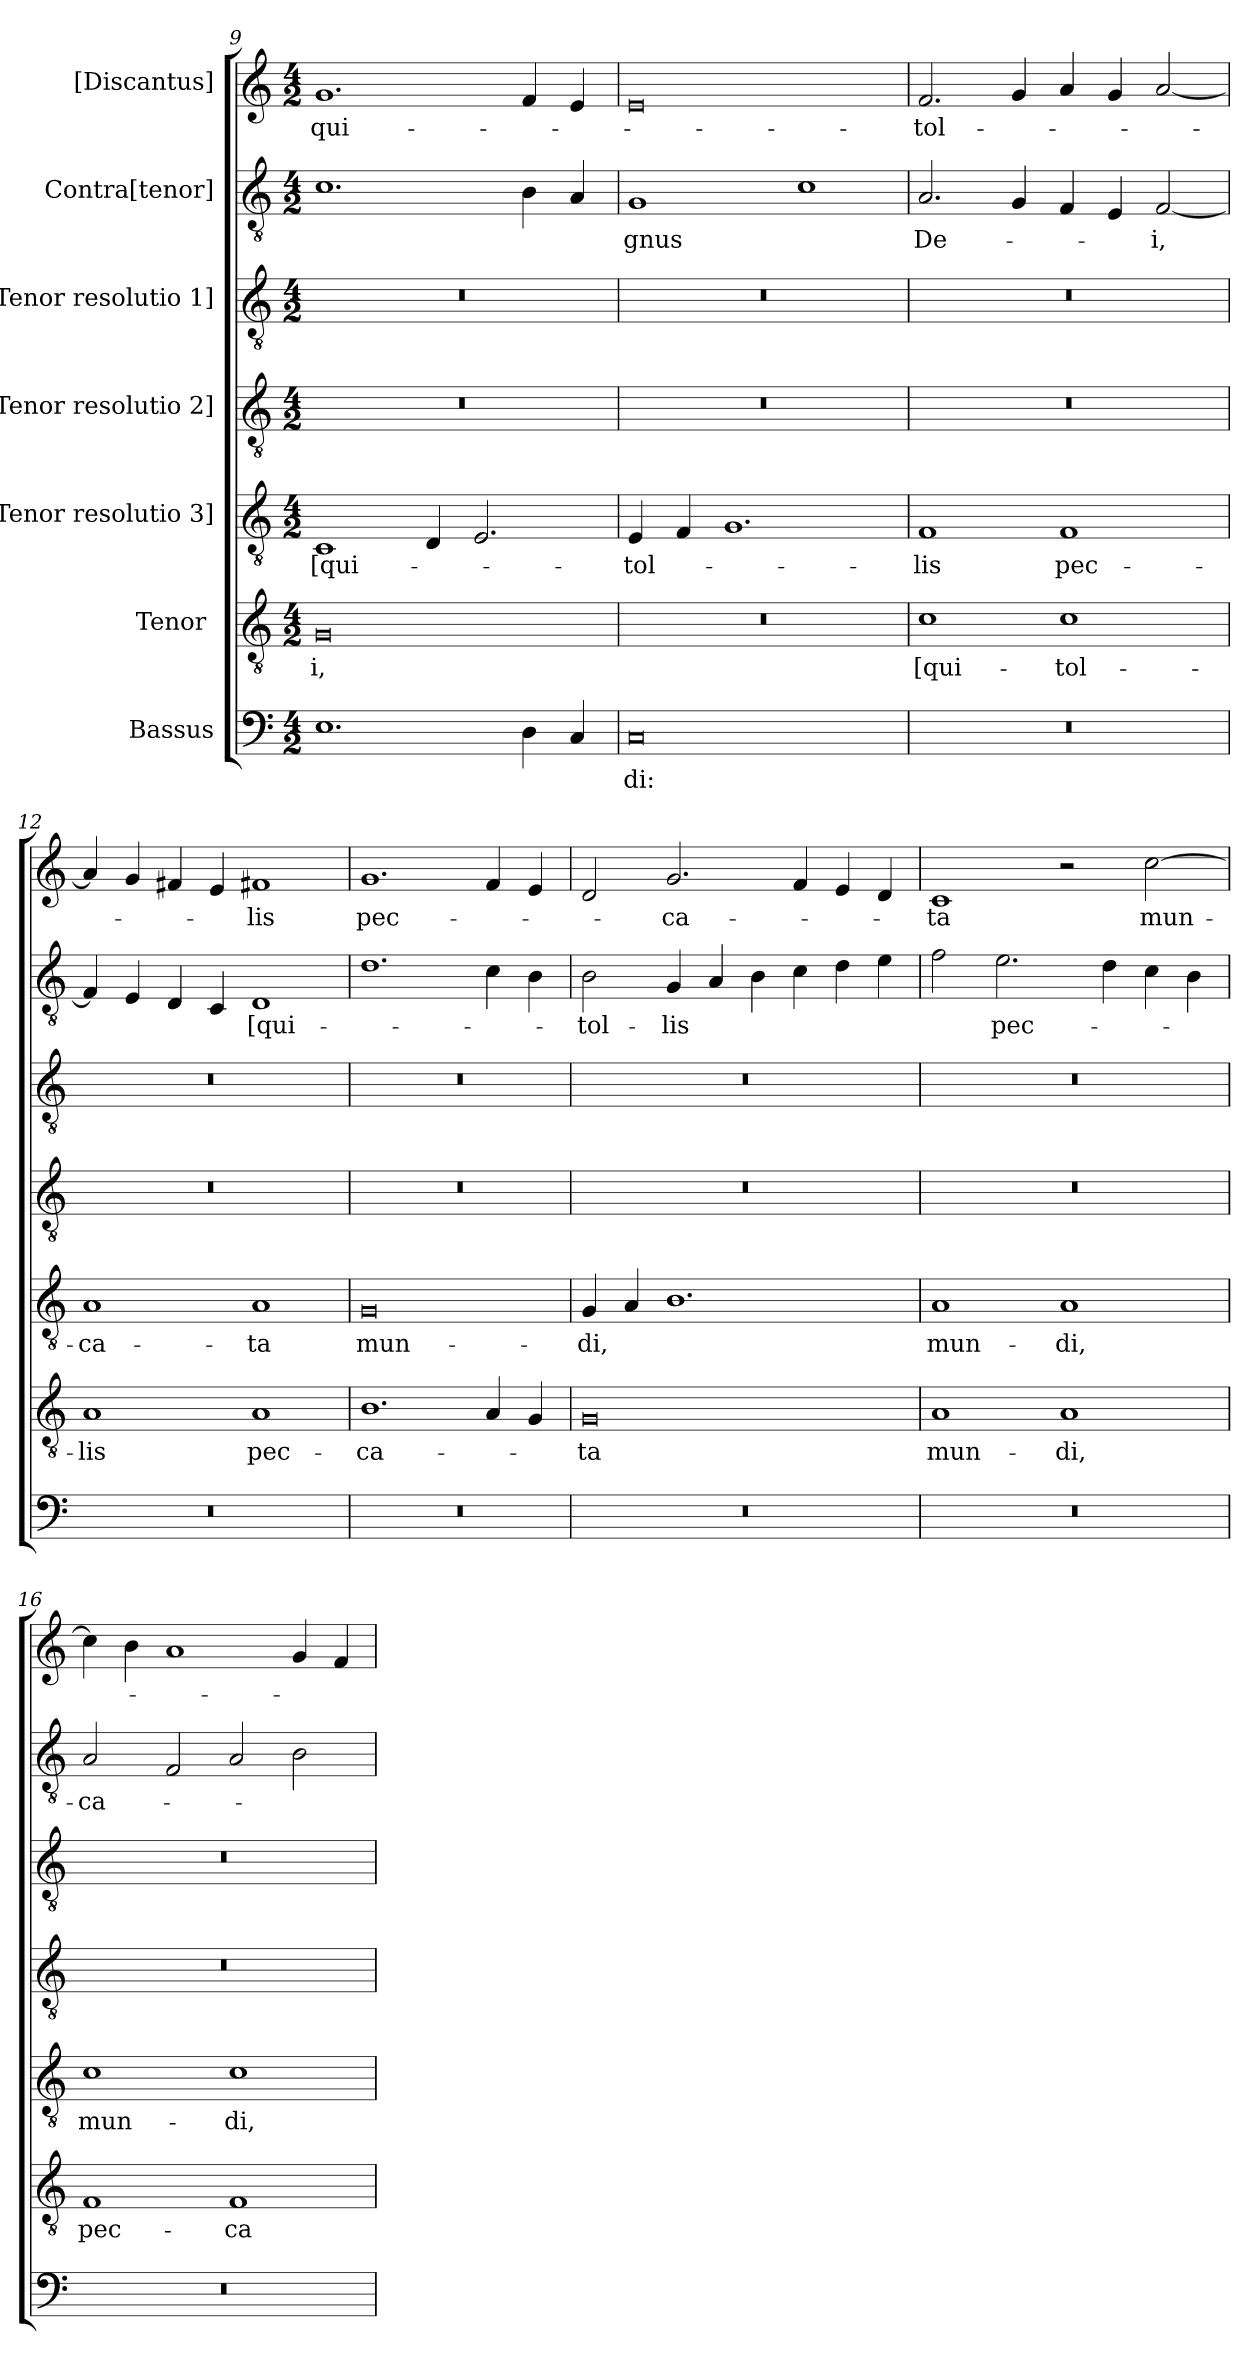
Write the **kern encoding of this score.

**kern	**text	**kern	**text	**kern	**text	**kern	**kern	**kern	**text	**kern	**text
*part7	*part7	*part6	*part6	*part5	*part5	*part4	*part3	*part2	*part2	*part1	*part1
*staff7	*staff7	*staff6	*staff6	*staff5	*staff5	*staff4	*staff3	*staff2	*staff2	*staff1	*staff1
*I"Bassus	*	*I"Tenor [4]	*	*I"[Tenor resolutio 3]	*	*I"[Tenor resolutio 2]	*I"[Tenor resolutio 1]	*I"Contra[tenor]	*	*I"[Discantus]	*
*clefF4	*	*clefGv2	*	*clefGv2	*	*clefGv2	*clefGv2	*clefGv2	*	*clefG2	*
*k[]	*	*k[]	*	*k[]	*	*k[]	*k[]	*k[]	*	*k[]	*
*M4/2	*	*M4/2	*	*M4/2	*	*M4/2	*M4/2	*M4/2	*	*M4/2	*
=9	=9	=9	=9	=9	=9	=9	=9	=9	=9	=9	=9
1.E\	.	0G/	-i,	1C/	[qui-	0r	0r	1.c\	.	1.g/	qui-
.	.	.	.	4D/	.	.	.	.	.	.	.
.	.	.	.	2.E/	.	.	.	.	.	.	.
4D\	.	.	.	.	.	.	.	4B\	.	4f/	.
4C/	.	.	.	.	.	.	.	4A/	.	4e/	.
=10	=10	=10	=10	=10	=10	=10	=10	=10	=10	=10	=10
0C/	-di:	0r	.	4E/	tol-	0r	0r	1G/	-gnus	0e/	.
.	.	.	.	4F/	.	.	.	.	.	.	.
.	.	.	.	1.G/	.	.	.	.	.	.	.
.	.	.	.	.	.	.	.	1c\	.	.	.
=11	=11	=11	=11	=11	=11	=11	=11	=11	=11	=11	=11
0r	.	1c\	[qui-	1F/	-lis	0r	0r	2.A/	De-	2.f/	tol-
.	.	.	.	.	.	.	.	4G/	.	4g/	.
.	.	1c\	tol-	1F/	pec-	.	.	4F/	.	4a/	.
.	.	.	.	.	.	.	.	4E/	.	4g/	.
.	.	.	.	.	.	.	.	[2F/	-i,	[2a/	.
=12	=12	=12	=12	=12	=12	=12	=12	=12	=12	=12	=12
0r	.	1A/	-lis	1A/	-ca-	0r	0r	4F/]	.	4a/]	.
.	.	.	.	.	.	.	.	4E/	.	4g/	.
.	.	.	.	.	.	.	.	4D/	.	4f#X/	.
.	.	.	.	.	.	.	.	4C/	.	4e/	.
.	.	1A/	pec-	1A/	-ta	.	.	1D/	[qui-	1f#X/	-lis
=13	=13	=13	=13	=13	=13	=13	=13	=13	=13	=13	=13
0r	.	1.B\	-ca-	0G/	mun-	0r	0r	1.d\	.	1.g/	pec-
.	.	4A/	.	.	.	.	.	4c\	.	4f/	.
.	.	4G/	.	.	.	.	.	4B\	.	4e/	.
=14	=14	=14	=14	=14	=14	=14	=14	=14	=14	=14	=14
0r	.	0G/	-ta	4G/	-di,	0r	0r	2B\	tol-	2d/	.
.	.	.	.	4A/	.	.	.	.	.	.	.
.	.	.	.	1.B\	.	.	.	4G/	-lis	2.g/	-ca-
.	.	.	.	.	.	.	.	4A/	.	.	.
.	.	.	.	.	.	.	.	4B\	.	.	.
.	.	.	.	.	.	.	.	4c\	.	4f/	.
.	.	.	.	.	.	.	.	4d\	.	4e/	.
.	.	.	.	.	.	.	.	4e\	.	4d/	.
=15	=15	=15	=15	=15	=15	=15	=15	=15	=15	=15	=15
0r	.	1A/	mun-	1A/	mun-	0r	0r	2f\	.	1c/	-ta
.	.	.	.	.	.	.	.	2.e\	pec-	.	.
.	.	1A/	-di,	1A/	-di,	.	.	.	.	2r	.
.	.	.	.	.	.	.	.	4d\	.	.	.
.	.	.	.	.	.	.	.	4c\	.	[2cc\	mun-
.	.	.	.	.	.	.	.	4B\	.	.	.
=16	=16	=16	=16	=16	=16	=16	=16	=16	=16	=16	=16
0r	.	1F/	pec-	1c\	mun-	0r	0r	2A/	-ca-	4cc\]	.
.	.	.	.	.	.	.	.	.	.	4b\	.
.	.	.	.	.	.	.	.	2F/	.	1a/	.
.	.	1F/	-ca-	1c\	-di,	.	.	2A/	.	.	.
.	.	.	.	.	.	.	.	2B\	.	4g/	.
.	.	.	.	.	.	.	.	.	.	4f/	.
=	=	=	=	=	=	=	=	=	=	=	=
*-	*-	*-	*-	*-	*-	*-	*-	*-	*-	*-	*-
